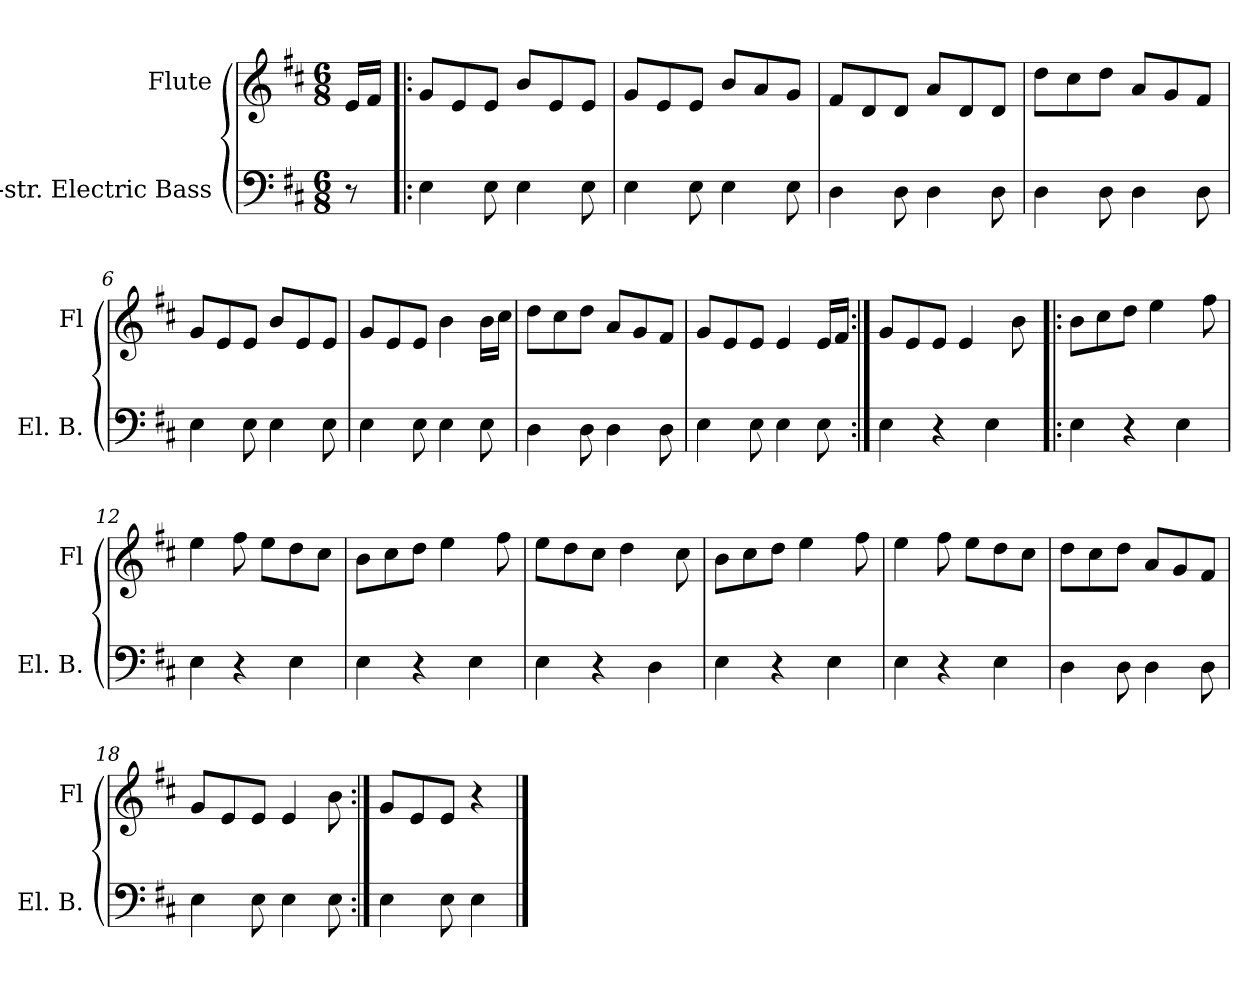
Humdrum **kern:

**kern	**kern
*part2	*part1
*staff2	*staff1
*I"5-str. Electric Bass	*I"Flute
*I'El. B.	*I'Fl
*clefF4	*clefG2
*ITrd7c12	*
*k[f#c#]	*k[f#c#]
*D:	*D:
*M6/8	*M6/8
=1	=1
8r	16e/LL
.	16f#/JJ
=2!|:	=2!|:
4EE\	8g/L
.	8e/
8EE\	8e/J
4EE\	8b/L
.	8e/
8EE\	8e/J
=3	=3
4EE\	8g/L
.	8e/
8EE\	8e/J
4EE\	8b/L
.	8a/
8EE\	8g/J
=4	=4
4DD\	8f#/L
.	8d/
8DD\	8d/J
4DD\	8a/L
.	8d/
8DD\	8d/J
=5	=5
4DD\	8dd\L
.	8cc#\
8DD\	8dd\J
4DD\	8a/L
.	8g/
8DD\	8f#/J
=6	=6
4EE\	8g/L
.	8e/
8EE\	8e/J
4EE\	8b/L
.	8e/
8EE\	8e/J
!!LO:LB:g=z
=7	=7
4EE\	8g/L
.	8e/
8EE\	8e/J
4EE\	4b\
8EE\	16b\LL
.	16cc#\JJ
=8	=8
4DD\	8dd\L
.	8cc#\
8DD\	8dd\J
4DD\	8a/L
.	8g/
8DD\	8f#/J
=9	=9
4EE\	8g/L
.	8e/
8EE\	8e/J
4EE\	4e/
8EE\	16e/LL
.	16f#/JJ
=10:|!	=10:|!
4EE\	8g/L
.	8e/
4r	8e/J
.	4e/
4EE\	.
.	8b\
=11!|:	=11!|:
4EE\	8b\L
.	8cc#\
4r	8dd\J
.	4ee\
4EE\	.
.	8ff#\
=12	=12
4EE\	4ee\
4r	8ff#\
.	8ee\L
4EE\	8dd\
.	8cc#\J
=13	=13
4EE\	8b\L
.	8cc#\
4r	8dd\J
.	4ee\
4EE\	.
.	8ff#\
!!LO:LB:g=z
=14	=14
4EE\	8ee\L
.	8dd\
4r	8cc#\J
.	4dd\
4DD\	.
.	8cc#\
=15	=15
4EE\	8b\L
.	8cc#\
4r	8dd\J
.	4ee\
4EE\	.
.	8ff#\
=16	=16
4EE\	4ee\
4r	8ff#\
.	8ee\L
4EE\	8dd\
.	8cc#\J
=17	=17
4DD\	8dd\L
.	8cc#\
8DD\	8dd\J
4DD\	8a/L
.	8g/
8DD\	8f#/J
=18	=18
4EE\	8g/L
.	8e/
8EE\	8e/J
4EE\	4e/
8EE\	8b\
=19:|!	=19:|!
4EE\	8g/L
.	8e/
8EE\	8e/J
4EE\	4r
==	==
*-	*-
